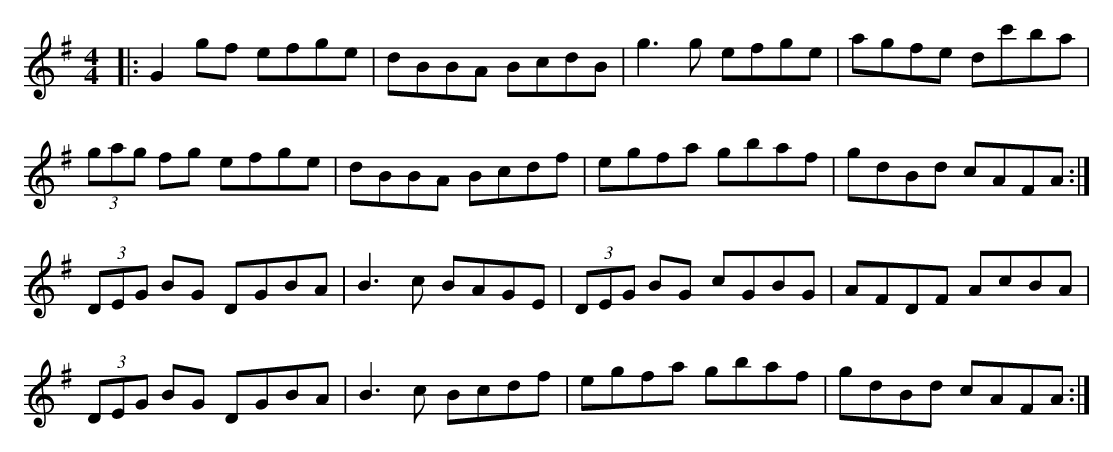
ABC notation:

X:1
M:4/4
K:G
|:G2gf efge|dBBA BcdB|g3g efge|agfe dc'ba|
(3gag fg efge|dBBA Bcdf|egfa gbaf|gdBd cAFA:|
(3DEG BG DGBA|B3c BAGE|(3DEG BG cGBG|AFDF AcBA|
(3DEG BG DGBA|B3c Bcdf|egfa gbaf|gdBd cAFA:|
